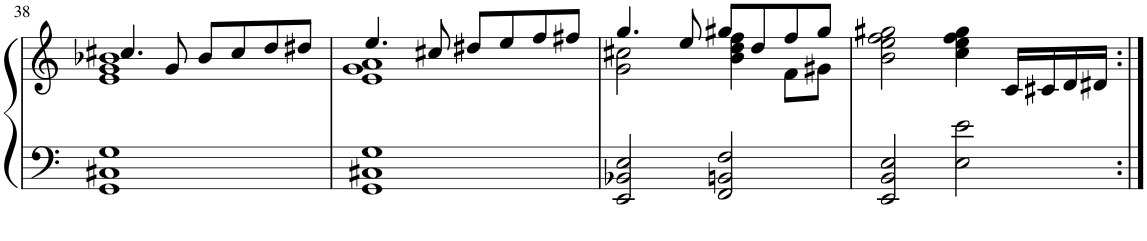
**kern	**kern
*part1	*part1
*staff2	*staff1
*I"Piano	*
*I'Pno.	*
!!LO:PB:g=z
*clefF4	*clefG2
*k[]	*k[]
*M4/4	*M4/4
=38	=38
*	*^
1GG 1C#X 1G	4.cc#X/	1e 1g 1b-X
.	8g/	.
.	8b-/L	.
.	8cc#/	.
.	8dd/	.
.	8dd#X/J	.
=39	=39	=39
1GG 1C#X 1G	4.ee/	1e 1g 1a
.	8cc#X/	.
.	8dd#X/L	.
.	8ee/	.
.	8ff/	.
.	8ff#X/J	.
=40	=40	=40
2EE/ 2BB-X/ 2E/	4.gg/	2g\ 2cc#X\
.	8ee/	.
2FF/ 2BBn/ 2F/	8gg#X/L	4b\ 4dd\ 4ff\
.	8dd/	.
.	8ff/	8f\L
.	8gg#/J	8g#X\J
*	*v	*v
=41	=41
2EE/ 2BB/ 2E/	2b\ 2ee\ 2ff\ 2gg#X\
2E\ 2e\	4cc\ 4ee\ 4ff\ 4gg#\
.	16c/LL
.	16c#X/
.	16d/
.	16d#X/JJ
=:|!	=:|!
*-	*-
